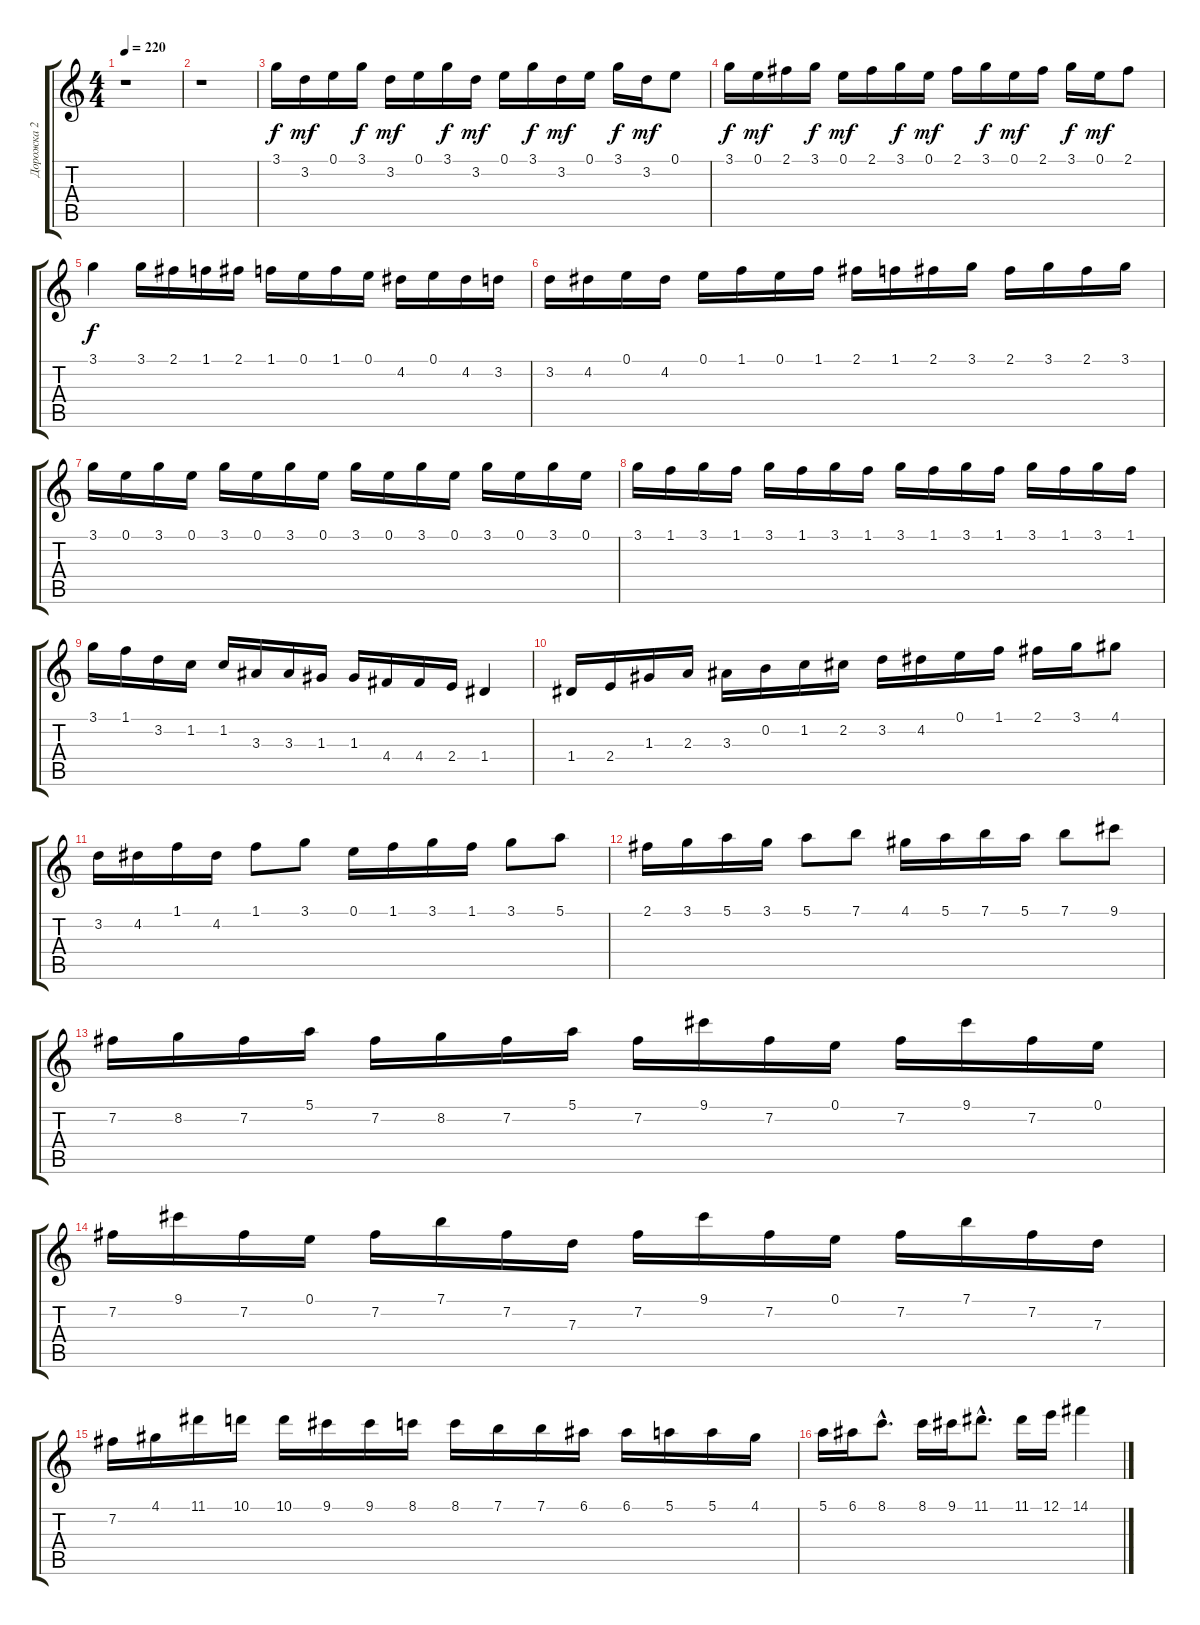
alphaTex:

\track ("Дорожка 2" "Дорожка 2") {instrument distortionguitar}
\staff {score tabs}
\tuning (E4 B3 G3 D3 A2 E2) {hide}
\ts (4 4)
\tempo 220
\clef g2
\ks c
r.1{dy f} |
r.1 |
3.1.16 3.2.16{dy mf} 0.1.16 3.1.16{dy f} 3.2.16{dy mf} 0.1.16 3.1.16{dy f} 3.2.16{dy mf} 0.1.16 3.1.16{dy f} 3.2.16{dy mf} 0.1.16 3.1.16{dy f} 3.2.16{dy mf} 0.1.8 |
3.1.16{dy f} 0.1.16{dy mf} 2.1.16 3.1.16{dy f} 0.1.16{dy mf} 2.1.16 3.1.16{dy f} 0.1.16{dy mf} 2.1.16 3.1.16{dy f} 0.1.16{dy mf} 2.1.16 3.1.16{dy f} 0.1.16{dy mf} 2.1.8 |
3.1.4{dy f} 3.1.16 2.1.16 1.1.16 2.1.16 1.1.16 0.1.16 1.1.16 0.1.16 4.2.16 0.1.16 4.2.16 3.2.16 |
3.2.16 4.2.16 0.1.16 4.2.16 0.1.16 1.1.16 0.1.16 1.1.16 2.1.16 1.1.16 2.1.16 3.1.16 2.1.16 3.1.16 2.1.16 3.1.16 |
3.1.16 0.1.16 3.1.16 0.1.16 3.1.16 0.1.16 3.1.16 0.1.16 3.1.16 0.1.16 3.1.16 0.1.16 3.1.16 0.1.16 3.1.16 0.1.16 |
3.1.16 1.1.16 3.1.16 1.1.16 3.1.16 1.1.16 3.1.16 1.1.16 3.1.16 1.1.16 3.1.16 1.1.16 3.1.16 1.1.16 3.1.16 1.1.16 |
3.1.16 1.1.16 3.2.16 1.2.16 1.2.16 3.3.16 3.3.16 1.3.16 1.3.16 4.4.16 4.4.16 2.4.16 1.4.4 |
1.4.16 2.4.16 1.3.16 2.3.16 3.3.16 0.2.16 1.2.16 2.2.16 3.2.16 4.2.16 0.1.16 1.1.16 2.1.16 3.1.16 4.1.8 |
3.2.16 4.2.16 1.1.16 4.2.16 1.1.8 3.1.8 0.1.16 1.1.16 3.1.16 1.1.16 3.1.8 5.1.8 |
2.1.16 3.1.16 5.1.16 3.1.16 5.1.8 7.1.8 4.1.16 5.1.16 7.1.16 5.1.16 7.1.8 9.1.8 |
7.2.16 8.2.16 7.2.16 5.1.16 7.2.16 8.2.16 7.2.16 5.1.16 7.2.16 9.1.16 7.2.16 0.1.16 7.2.16 9.1.16 7.2.16 0.1.16 |
7.2.16 9.1.16 7.2.16 0.1.16 7.2.16 7.1.16 7.2.16 7.3.16 7.2.16 9.1.16 7.2.16 0.1.16 7.2.16 7.1.16 7.2.16 7.3.16 |
7.2.16 4.1.16 11.1.16 10.1.16 10.1.16 9.1.16 9.1.16 8.1.16 8.1.16 7.1.16 7.1.16 6.1.16 6.1.16 5.1.16 5.1.16 4.1.16 |
5.1.16 6.1.16 8.1{hac}.8{d} 8.1.16 9.1.16 11.1{hac}.8{d} 11.1.16 12.1.16 14.1.4
